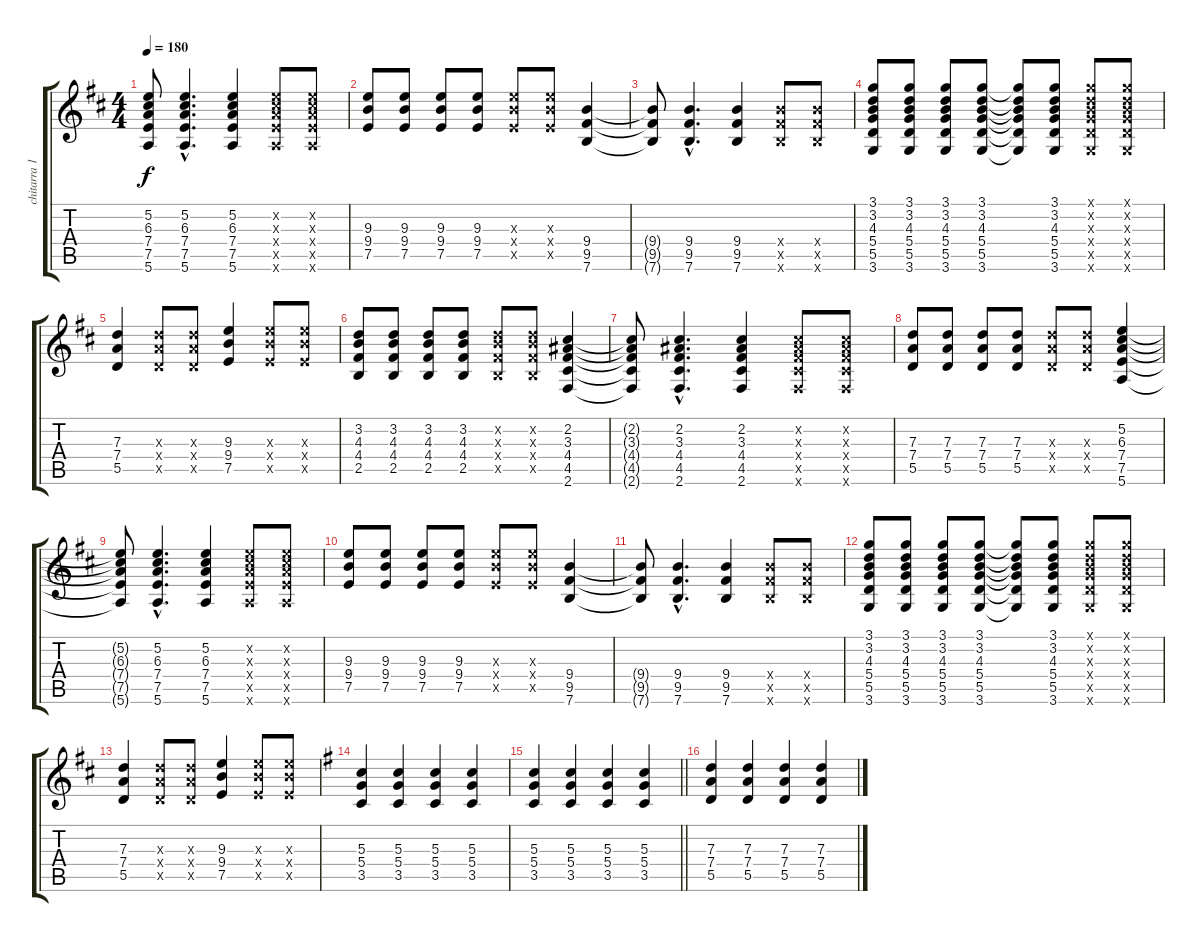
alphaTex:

\track ("chitarra 1" "chitarra 1") {instrument overdrivenguitar}
\staff {score tabs}
\tuning (E4 B3 G3 D3 A2 E2) {hide}
\ts (4 4)
\tempo 180
\clef g2
\ks d
(5.2{t} 6.3{t} 7.4{t} 7.5{t} 5.6{t}).8{dy f} (5.2{hac} 6.3{hac} 7.4{hac} 7.5{hac} 5.6{hac}).4{d} (5.2 6.3 7.4 7.5 5.6).4 (5.2{x} 6.3{x} 7.4{x} 7.5{x} 5.6{x}).8 (5.2{x} 6.3{x} 7.4{x} 7.5{x} 5.6{x}).8 |
(9.3 9.4 7.5).8 (9.3 9.4 7.5).8 (9.3 9.4 7.5).8 (9.3 9.4 7.5).8 (9.3{x} 9.4{x} 7.5{x}).8 (9.3{x} 9.4{x} 7.5{x}).8 (9.4 9.5 7.6).4 |
(9.4{t} 9.5{t} 7.6{t}).8 (9.4{hac} 9.5{hac} 7.6{hac}).4{d} (9.4 9.5 7.6).4 (9.4{x} 9.5{x} 7.6{x}).8 (9.4{x} 9.5{x} 7.6{x}).8 |
(3.1 3.2 4.3 5.4 5.5 3.6).8 (3.1 3.2 4.3 5.4 5.5 3.6).8 (3.1 3.2 4.3 5.4 5.5 3.6).8 (3.1 3.2 4.3 5.4 5.5 3.6).8 (3.1{t} 3.2{t} 4.3{t} 5.4{t} 5.5{t} 3.6{t}).8 (3.1 3.2 4.3 5.4 5.5 3.6).8 (3.1{x} 3.2{x} 4.3{x} 5.4{x} 5.5{x} 3.6{x}).8 (3.1{x} 3.2{x} 4.3{x} 5.4{x} 5.5{x} 3.6{x}).8 |
(7.3 7.4 5.5).4 (7.3{x} 7.4{x} 5.5{x}).8 (7.3{x} 7.4{x} 5.5{x}).8 (9.3 9.4 7.5).4 (9.3{x} 9.4{x} 7.5{x}).8 (9.3{x} 9.4{x} 7.5{x}).8 |
(3.2 4.3 4.4 2.5).8{volume 12 instrument distortionguitar} (3.2 4.3 4.4 2.5).8 (3.2 4.3 4.4 2.5).8 (3.2 4.3 4.4 2.5).8 (3.2{x} 4.3{x} 4.4{x} 2.5{x}).8 (3.2{x} 4.3{x} 4.4{x} 2.5{x}).8 (2.2 3.3 4.4 4.5 2.6).4 |
(2.2{t} 3.3{t} 4.4{t} 4.5{t} 2.6{t}).8 (2.2{hac} 3.3{hac} 4.4{hac} 4.5{hac} 2.6{hac}).4{d} (2.2 3.3 4.4 4.5 2.6).4 (2.2{x} 3.3{x} 4.4{x} 4.5{x} 2.6{x}).8 (2.2{x} 3.3{x} 4.4{x} 4.5{x} 2.6{x}).8 |
(7.3 7.4 5.5).8 (7.3 7.4 5.5).8 (7.3 7.4 5.5).8 (7.3 7.4 5.5).8 (7.3{x} 7.4{x} 5.5{x}).8 (7.3{x} 7.4{x} 5.5{x}).8 (5.2 6.3 7.4 7.5 5.6).4 |
(5.2{t} 6.3{t} 7.4{t} 7.5{t} 5.6{t}).8 (5.2{hac} 6.3{hac} 7.4{hac} 7.5{hac} 5.6{hac}).4{d} (5.2 6.3 7.4 7.5 5.6).4 (5.2{x} 6.3{x} 7.4{x} 7.5{x} 5.6{x}).8 (5.2{x} 6.3{x} 7.4{x} 7.5{x} 5.6{x}).8 |
(9.3 9.4 7.5).8 (9.3 9.4 7.5).8 (9.3 9.4 7.5).8 (9.3 9.4 7.5).8 (9.3{x} 9.4{x} 7.5{x}).8 (9.3{x} 9.4{x} 7.5{x}).8 (9.4 9.5 7.6).4 |
(9.4{t} 9.5{t} 7.6{t}).8 (9.4{hac} 9.5{hac} 7.6{hac}).4{d} (9.4 9.5 7.6).4 (9.4{x} 9.5{x} 7.6{x}).8 (9.4{x} 9.5{x} 7.6{x}).8 |
(3.1 3.2 4.3 5.4 5.5 3.6).8 (3.1 3.2 4.3 5.4 5.5 3.6).8 (3.1 3.2 4.3 5.4 5.5 3.6).8 (3.1 3.2 4.3 5.4 5.5 3.6).8 (3.1{t} 3.2{t} 4.3{t} 5.4{t} 5.5{t} 3.6{t}).8 (3.1 3.2 4.3 5.4 5.5 3.6).8 (3.1{x} 3.2{x} 4.3{x} 5.4{x} 5.5{x} 3.6{x}).8 (3.1{x} 3.2{x} 4.3{x} 5.4{x} 5.5{x} 3.6{x}).8 |
(7.3 7.4 5.5).4 (7.3{x} 7.4{x} 5.5{x}).8 (7.3{x} 7.4{x} 5.5{x}).8 (9.3 9.4 7.5).4 (9.3{x} 9.4{x} 7.5{x}).8 (9.3{x} 9.4{x} 7.5{x}).8 |
\ks g
(5.3 5.4 3.5).4{volume 16 balance 8 instrument overdrivenguitar} (5.3 5.4 3.5).4 (5.3 5.4 3.5).4 (5.3 5.4 3.5).4 |
\barLineRight lightlight
(5.3 5.4 3.5).4 (5.3 5.4 3.5).4 (5.3 5.4 3.5).4 (5.3 5.4 3.5).4 |
(7.3 7.4 5.5).4 (7.3 7.4 5.5).4 (7.3 7.4 5.5).4 (7.3 7.4 5.5).4
